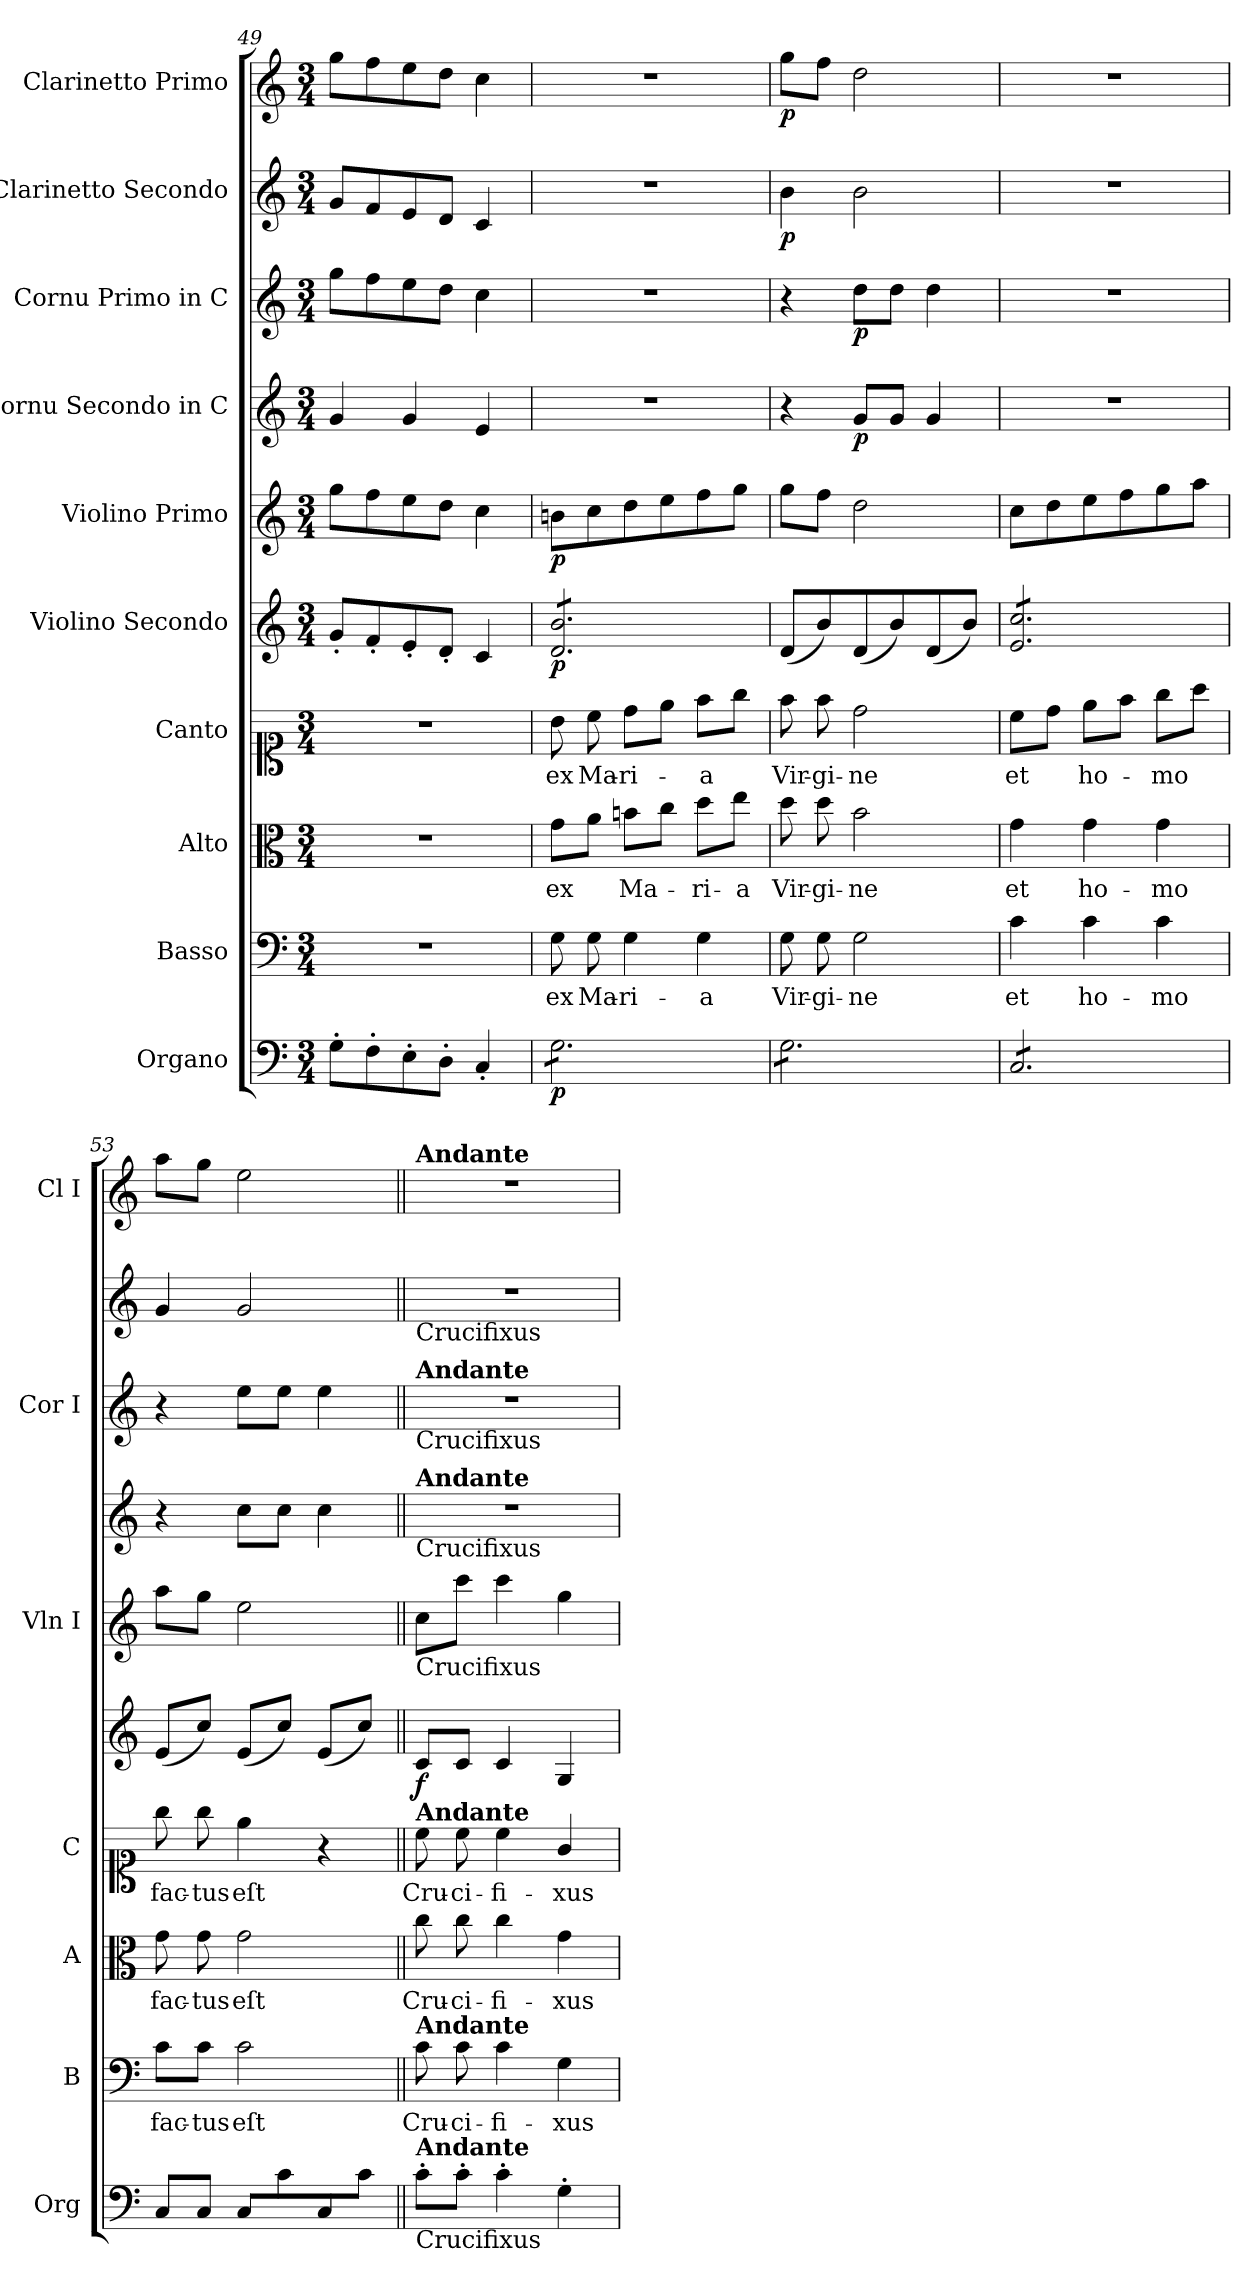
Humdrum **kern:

**kern	**dynam	**kern	**text	**kern	**text	**kern	**text	**kern	**dynam	**kern	**dynam	**kern	**dynam	**kern	**dynam	**kern	**dynam	**kern	**dynam
*part10	*part10	*part9	*part9	*part8	*part8	*part7	*part7	*part6	*part6	*part5	*part5	*part4	*part4	*part3	*part3	*part2	*part2	*part1	*part1
*staff10	*staff10	*staff9	*staff9	*staff8	*staff8	*staff7	*staff7	*staff6	*staff6	*staff5	*staff5	*staff4	*staff4	*staff3	*staff3	*staff2	*staff2	*staff1	*staff1
*I"Organo	*	*I"Basso	*	*I"Alto	*	*I"Canto	*	*I"Violino Secondo	*	*I"Violino Primo	*	*I"Cornu Secondo in C	*	*I"Cornu Primo in C	*	*I"Clarinetto Secondo	*	*I"Clarinetto Primo	*
*I'Org	*	*I'B	*	*I'A	*	*I'C	*	*	*	*I'Vln I	*	*	*	*I'Cor I	*	*	*	*I'Cl I	*
*clefF4	*	*clefF4	*	*clefC3	*	*clefC1	*	*clefG2	*	*clefG2	*	*clefG2	*	*clefG2	*	*clefG2	*	*clefG2	*
*k[]	*	*k[]	*	*k[]	*	*k[]	*	*k[]	*	*k[]	*	*k[]	*	*k[]	*	*k[]	*	*k[]	*
*C:	*	*C:	*	*C:	*	*C:	*	*C:	*	*C:	*	*C:	*	*C:	*	*C:	*	*C:	*
*M3/4	*	*M3/4	*	*M3/4	*	*M3/4	*	*M3/4	*	*M3/4	*	*M3/4	*	*M3/4	*	*M3/4	*	*M3/4	*
=49	=49	=49	=49	=49	=49	=49	=49	=49	=49	=49	=49	=49	=49	=49	=49	=49	=49	=49	=49
8G'L	.	2.r	.	2.r	.	2.r	.	8g'L	.	8ggL	.	4g	.	8ggL	.	8gL	.	8ggL	.
8F'	.	.	.	.	.	.	.	8f'	.	8ff	.	.	.	8ff	.	8f	.	8ff	.
8E'	.	.	.	.	.	.	.	8e'	.	8ee	.	4g	.	8ee	.	8e	.	8ee	.
8D'J	.	.	.	.	.	.	.	8d'J	.	8ddJ	.	.	.	8ddJ	.	8dJ	.	8ddJ	.
4C'	.	.	.	.	.	.	.	4c	.	4cc	.	4e	.	4cc	.	4c	.	4cc	.
=50	=50	=50	=50	=50	=50	=50	=50	=50	=50	=50	=50	=50	=50	=50	=50	=50	=50	=50	=50
*tremolo	*	*	*	*	*	*	*	*	*	*	*	*	*	*	*	*	*	*	*
*	*	*	*	*	*	*	*	*tremolo	*	*	*	*	*	*	*	*	*	*	*
8GL	p	8G	ex	8gL	ex	8b	ex	8d 8bL	p	8bnL	p	2.r	.	2.r	.	2.r	.	2.r	.
8G	.	8G	Ma-	8aJ	.	8cc	Ma-	8d 8b	.	8cc	.	.	.	.	.	.	.	.	.
8G	.	4G	-ri-	8bnL	Ma-	8ddL	-ri-	8d 8b	.	8dd	.	.	.	.	.	.	.	.	.
8G	.	.	.	8ccJ	.	8eeJ	.	8d 8b	.	8ee	.	.	.	.	.	.	.	.	.
8G	.	4G	-a	8ddL	-ri-	8ffL	-a	8d 8b	.	8ff	.	.	.	.	.	.	.	.	.
8GJ	.	.	.	8eeJ	-a	8ggJ	.	8d 8bJ	.	8ggJ	.	.	.	.	.	.	.	.	.
*	*	*	*	*	*	*	*	*Xtremolo	*	*	*	*	*	*	*	*	*	*	*
=51	=51	=51	=51	=51	=51	=51	=51	=51	=51	=51	=51	=51	=51	=51	=51	=51	=51	=51	=51
8GL	.	8G	Vir-	8dd	Vir-	8ff	Vir-	(<8dL	.	8ggL	.	4r	.	4r	.	4b	p	8ggL	p
8G	.	8G	-gi-	8dd	-gi-	8ff	-gi-	8b)	.	8ffJ	.	.	.	.	.	.	.	8ffJ	.
8G	.	2G	-ne	2b	-ne	2dd	-ne	(<8d	.	2dd	.	8gL	p	8ddL	p	2b	.	2dd	.
8G	.	.	.	.	.	.	.	8b)	.	.	.	8gJ	.	8ddJ	.	.	.	.	.
8G	.	.	.	.	.	.	.	(<8d	.	.	.	4g	.	4dd	.	.	.	.	.
8GJ	.	.	.	.	.	.	.	8bJ)	.	.	.	.	.	.	.	.	.	.	.
=52	=52	=52	=52	=52	=52	=52	=52	=52	=52	=52	=52	=52	=52	=52	=52	=52	=52	=52	=52
*	*	*	*	*	*	*	*	*tremolo	*	*	*	*	*	*	*	*	*	*	*
8CL	.	4c	et	4g	et	8ccL	et	8e 8ccL	.	8ccL	.	2.r	.	2.r	.	2.r	.	2.r	.
8C	.	.	.	.	.	8ddJ	.	8e 8cc	.	8dd	.	.	.	.	.	.	.	.	.
8C	.	4c	ho-	4g	ho-	8eeL	ho-	8e 8cc	.	8ee	.	.	.	.	.	.	.	.	.
8C	.	.	.	.	.	8ffJ	.	8e 8cc	.	8ff	.	.	.	.	.	.	.	.	.
8C	.	4c	-mo	4g	-mo	8ggL	-mo	8e 8cc	.	8gg	.	.	.	.	.	.	.	.	.
8CJ	.	.	.	.	.	8aaJ	.	8e 8ccJ	.	8aaJ	.	.	.	.	.	.	.	.	.
*	*	*	*	*	*	*	*	*Xtremolo	*	*	*	*	*	*	*	*	*	*	*
*Xtremolo	*	*	*	*	*	*	*	*	*	*	*	*	*	*	*	*	*	*	*
=53	=53	=53	=53	=53	=53	=53	=53	=53	=53	=53	=53	=53	=53	=53	=53	=53	=53	=53	=53
8CL	.	8cL	fac-	8g	fac-	8gg	fac-	(<8e/L	.	8aaL	.	4r	.	4r	.	4g	.	8aaL	.
8CJ	.	8cJ	-tus	8g	-tus	8gg	-tus	8cc\J)	.	8ggJ	.	.	.	.	.	.	.	8ggJ	.
8C/L	.	2c	eſt	2g	eſt	4ee	eſt	(<8e/L	.	2ee	.	8ccL	.	8eeL	.	2g	.	2ee	.
8c\	.	.	.	.	.	.	.	8cc\J)	.	.	.	8ccJ	.	8eeJ	.	.	.	.	.
8C/	.	.	.	.	.	4r	.	(<8e/L	.	.	.	4cc	.	4ee	.	.	.	.	.
8c\J	.	.	.	.	.	.	.	8cc\J)	.	.	.	.	.	.	.	.	.	.	.
=54||	=54||	=54||	=54||	=54||	=54||	=54||	=54||	=54||	=54||	=54||	=54||	=54||	=54||	=54||	=54||	=54||	=54||	=54||	=54||
!	!	!	!	!	!	!	!	!	!	!	!	!	!	!	!	!	!	!LO:TX:a:B:t=Andante	!
!	!	!	!	!	!	!	!	!	!	!	!	!	!	!	!	!LO:TX:b:t=Crucifixus	!	!	!
!	!	!	!	!	!	!	!	!	!	!	!	!	!	!LO:TX:a:B:t=Andante	!	!	!	!	!
!	!	!	!	!	!	!	!	!	!	!	!	!	!	!LO:TX:b:t=Crucifixus	!	!	!	!	!
!	!	!	!	!	!	!	!	!	!	!	!	!LO:TX:a:B:t=Andante	!	!	!	!	!	!	!
!	!	!	!	!	!	!	!	!	!	!	!	!LO:TX:b:t=Crucifixus	!	!	!	!	!	!	!
!	!	!	!	!	!	!	!	!	!	!LO:TX:b:t=Crucifixus	!	!	!	!	!	!	!	!	!
!	!	!	!	!	!	!LO:TX:a:B:t=Andante	!	!	!	!	!	!	!	!	!	!	!	!	!
!	!	!LO:TX:a:B:t=Andante	!	!	!	!	!	!	!	!	!	!	!	!	!	!	!	!	!
!LO:TX:a:B:t=Andante	!	!	!	!	!	!	!	!	!	!	!	!	!	!	!	!	!	!	!
!LO:TX:b:t=Crucifixus	!	!	!	!	!	!	!	!	!	!	!	!	!	!	!	!	!	!	!
8c'L	.	8c	Cru-	8cc	Cru-	8cc	Cru-	8cL	f	8ccL	.	2.r	.	2.r	.	2.r	.	2.r	.
8c'J	.	8c	-ci-	8cc	-ci-	8cc	-ci-	8cJ	.	8cccJ	.	.	.	.	.	.	.	.	.
4c'	.	4c	-fi-	4cc	-fi-	4cc	-fi-	4c	.	4ccc	.	.	.	.	.	.	.	.	.
4G'	.	4G	-xus	4g	-xus	4g/	-xus	4G	.	4gg	.	.	.	.	.	.	.	.	.
=	=	=	=	=	=	=	=	=	=	=	=	=	=	=	=	=	=	=	=
*-	*-	*-	*-	*-	*-	*-	*-	*-	*-	*-	*-	*-	*-	*-	*-	*-	*-	*-	*-
